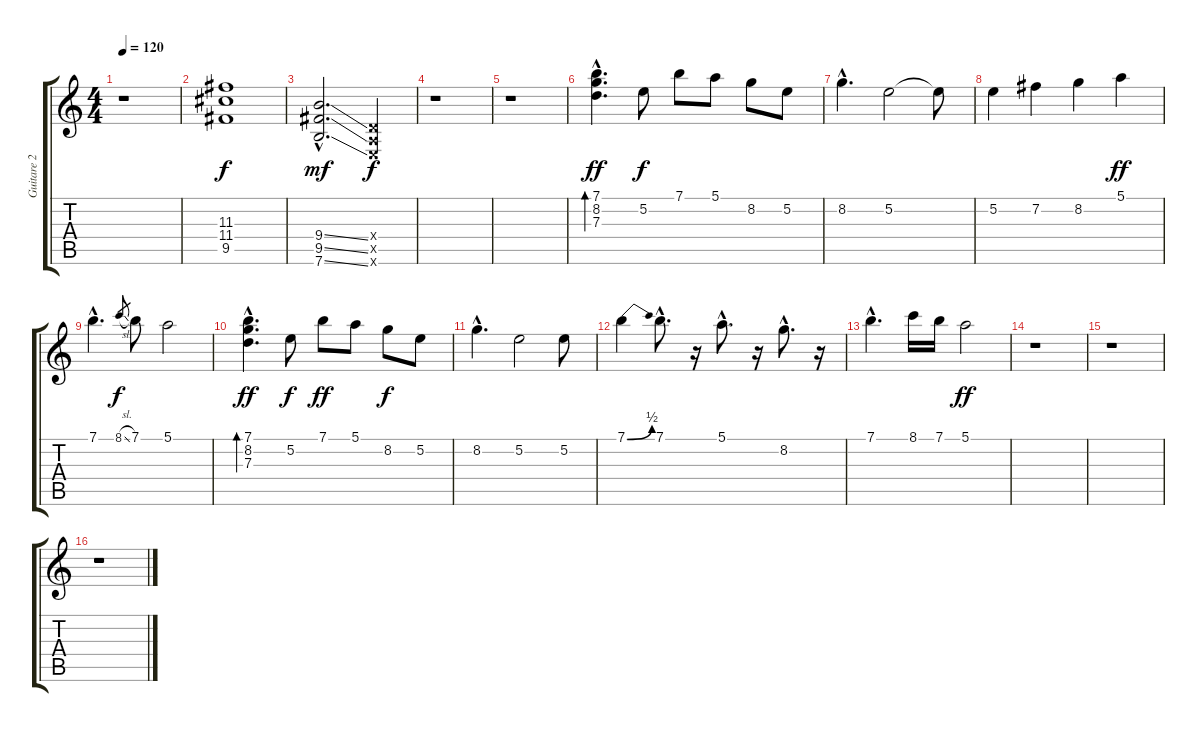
\track ("Guitare 2" "Guitare 2") {instrument overdrivenguitar}
\staff {score tabs}
\tuning (E4 B3 G3 D3 A2 E2) {hide}
\ts (4 4)
\tempo 120
\clef g2
\ks c
r.1{dy ff} |
(11.3 11.4 9.5).1{dy f} |
(9.4{ss hac} 9.5{ss hac} 7.6{ss hac}).2{d dy mf} (0.4{x} 0.5{x} 0.6{x}).4{dy f} |
r.1 |
r.1 |
(7.1{hac} 8.2{hac} 7.3{hac}).4{d bd 120 dy ff} 5.2.8{dy f} 7.1.8 5.1.8 8.2.8 5.2.8 |
8.2{hac}.4{d} 5.2.2 5.2{t}.8 |
5.2.4 7.2.4 8.2.4 5.1.4{dy ff} |
7.1{hac}.4{d} 8.1{sl}.8{gr dy f} 7.1.8 5.1.2 |
(7.1{hac} 8.2{hac} 7.3{hac}).4{d bd 60 dy ff} 5.2.8{dy f} 7.1.8{dy ff} 5.1.8 8.2.8{dy f} 5.2.8 |
8.2{hac}.4{d} 5.2.2 5.2.8 |
7.1{be (bend 0 0 60 2)}.4 7.1{hac}.8{d} r.16 5.1{hac}.8{d} r.16 8.2{hac}.8{d} r.16 |
7.1{hac}.4{d} 8.1.16 7.1.16 5.1.2{dy ff} |
r.1 |
r.1 |
r.1
